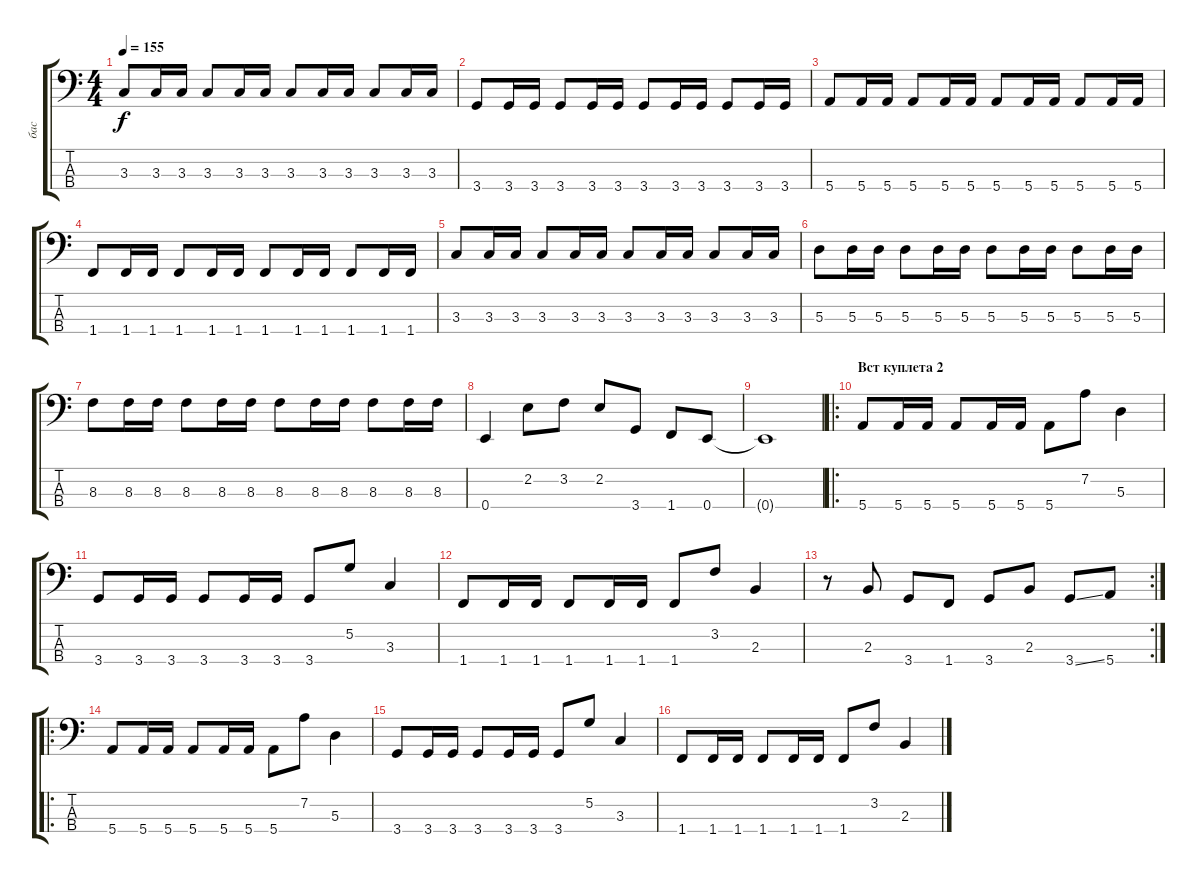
\track ("бас" "бас") {instrument electricbasspick}
\staff {score tabs}
\tuning (G2 D2 A1 E1) {hide}
\ts (4 4)
\tempo 155
\clef f4
\ks c
3.3.8{dy f} 3.3.16 3.3.16 3.3.8 3.3.16 3.3.16 3.3.8 3.3.16 3.3.16 3.3.8 3.3.16 3.3.16 |
3.4.8 3.4.16 3.4.16 3.4.8 3.4.16 3.4.16 3.4.8 3.4.16 3.4.16 3.4.8 3.4.16 3.4.16 |
5.4.8 5.4.16 5.4.16 5.4.8 5.4.16 5.4.16 5.4.8 5.4.16 5.4.16 5.4.8 5.4.16 5.4.16 |
1.4.8 1.4.16 1.4.16 1.4.8 1.4.16 1.4.16 1.4.8 1.4.16 1.4.16 1.4.8 1.4.16 1.4.16 |
3.3.8 3.3.16 3.3.16 3.3.8 3.3.16 3.3.16 3.3.8 3.3.16 3.3.16 3.3.8 3.3.16 3.3.16 |
5.3.8 5.3.16 5.3.16 5.3.8 5.3.16 5.3.16 5.3.8 5.3.16 5.3.16 5.3.8 5.3.16 5.3.16 |
8.3.8 8.3.16 8.3.16 8.3.8 8.3.16 8.3.16 8.3.8 8.3.16 8.3.16 8.3.8 8.3.16 8.3.16 |
0.4.4 2.2.8 3.2.8 2.2.8 3.4.8 1.4.8 0.4.8 |
0.4{t}.1 |
\ro
\section ("" "Вст куплета 2")
5.4.8 5.4.16 5.4.16 5.4.8 5.4.16 5.4.16 5.4.8 7.2.8 5.3.4 |
3.4.8 3.4.16 3.4.16 3.4.8 3.4.16 3.4.16 3.4.8 5.2.8 3.3.4 |
1.4.8 1.4.16 1.4.16 1.4.8 1.4.16 1.4.16 1.4.8 3.2.8 2.3.4 |
\rc 2
r.8 2.3.8 3.4.8 1.4.8 3.4.8 2.3.8 3.4{ss}.8 5.4.8 |
\ro
5.4.8 5.4.16 5.4.16 5.4.8 5.4.16 5.4.16 5.4.8 7.2.8 5.3.4 |
3.4.8 3.4.16 3.4.16 3.4.8 3.4.16 3.4.16 3.4.8 5.2.8 3.3.4 |
1.4.8 1.4.16 1.4.16 1.4.8 1.4.16 1.4.16 1.4.8 3.2.8 2.3.4
